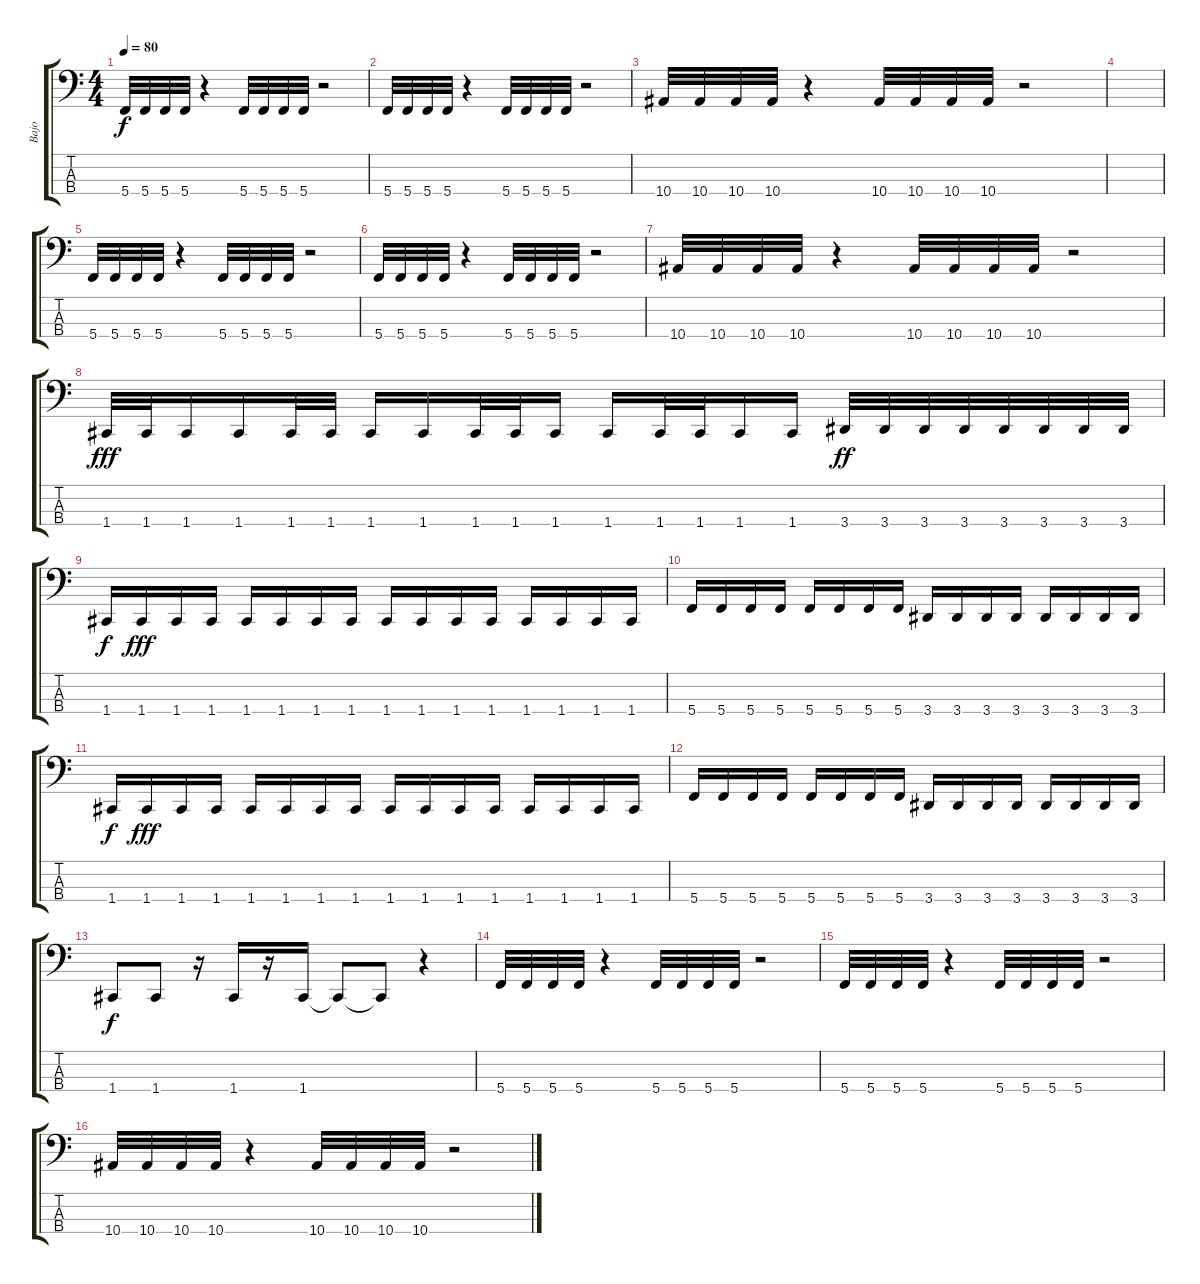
\track ("Bajo" "Bajo") {instrument electricbasspick}
\staff {score tabs}
\tuning (F2 C2 G1 C1) {hide}
\ts (4 4)
\tempo 80
\clef f4
\ks c
5.4.32{dy f} 5.4.32 5.4.32 5.4.32 r.4 5.4.32 5.4.32 5.4.32 5.4.32 r.2 |
5.4.32 5.4.32 5.4.32 5.4.32 r.4 5.4.32 5.4.32 5.4.32 5.4.32 r.2 |
10.4.32 10.4.32 10.4.32 10.4.32 r.4 10.4.32 10.4.32 10.4.32 10.4.32 r.2 |
|
5.4.32 5.4.32 5.4.32 5.4.32 r.4 5.4.32 5.4.32 5.4.32 5.4.32 r.2 |
5.4.32 5.4.32 5.4.32 5.4.32 r.4 5.4.32 5.4.32 5.4.32 5.4.32 r.2 |
10.4.32 10.4.32 10.4.32 10.4.32 r.4 10.4.32 10.4.32 10.4.32 10.4.32 r.2 |
1.4.32{dy fff} 1.4.32 1.4.16 1.4.16 1.4.32 1.4.32 1.4.16 1.4.16 1.4.32 1.4.32 1.4.16 1.4.16 1.4.32 1.4.32 1.4.16 1.4.16 3.4.32{dy ff} 3.4.32 3.4.32 3.4.32 3.4.32 3.4.32 3.4.32 3.4.32 |
1.4.16{dy f} 1.4.16{dy fff} 1.4.16 1.4.16 1.4.16 1.4.16 1.4.16 1.4.16 1.4.16 1.4.16 1.4.16 1.4.16 1.4.16 1.4.16 1.4.16 1.4.16 |
5.4.16 5.4.16 5.4.16 5.4.16 5.4.16 5.4.16 5.4.16 5.4.16 3.4.16 3.4.16 3.4.16 3.4.16 3.4.16 3.4.16 3.4.16 3.4.16 |
1.4.16{dy f} 1.4.16{dy fff} 1.4.16 1.4.16 1.4.16 1.4.16 1.4.16 1.4.16 1.4.16 1.4.16 1.4.16 1.4.16 1.4.16 1.4.16 1.4.16 1.4.16 |
5.4.16 5.4.16 5.4.16 5.4.16 5.4.16 5.4.16 5.4.16 5.4.16 3.4.16 3.4.16 3.4.16 3.4.16 3.4.16 3.4.16 3.4.16 3.4.16 |
1.4.8{dy f} 1.4.8 r.16 1.4.16 r.16 1.4.16 1.4{t}.8 1.4{t}.8 r.4 |
5.4.32 5.4.32 5.4.32 5.4.32 r.4 5.4.32 5.4.32 5.4.32 5.4.32 r.2 |
5.4.32 5.4.32 5.4.32 5.4.32 r.4 5.4.32 5.4.32 5.4.32 5.4.32 r.2 |
10.4.32 10.4.32 10.4.32 10.4.32 r.4 10.4.32 10.4.32 10.4.32 10.4.32 r.2
